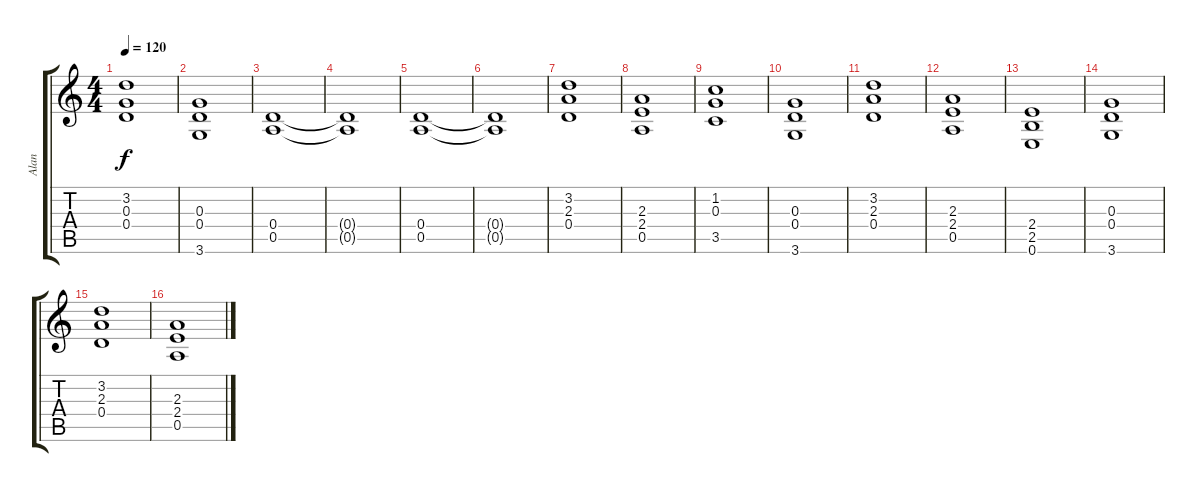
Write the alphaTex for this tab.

\track ("Alan" "Alan") {instrument distortionguitar}
\staff {score tabs}
\tuning (E4 B3 G3 D3 A2 E2) {hide}
\ts (4 4)
\tempo 120
\clef g2
\ks c
(3.2 0.3 0.4).1{dy f} |
(0.3 0.4 3.6).1 |
(0.4 0.5).1 |
(0.4{t} 0.5{t}).1 |
(0.4 0.5).1 |
(0.4{t} 0.5{t}).1 |
(3.2 2.3 0.4).1 |
(2.3 2.4 0.5).1 |
(1.2 0.3 3.5).1 |
(0.3 0.4 3.6).1 |
(3.2 2.3 0.4).1 |
(2.3 2.4 0.5).1 |
(2.4 2.5 0.6).1 |
(0.3 0.4 3.6).1 |
(3.2 2.3 0.4).1 |
(2.3 2.4 0.5).1
